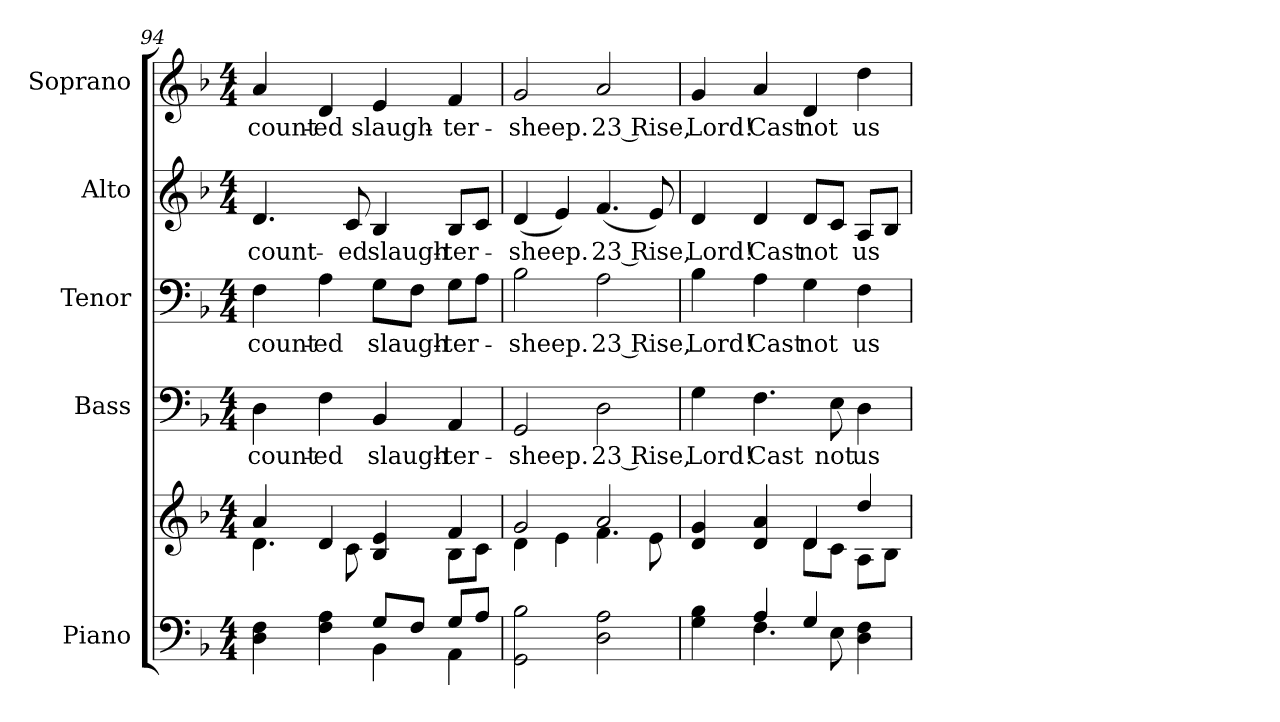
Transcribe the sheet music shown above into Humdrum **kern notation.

**kern	**kern	**kern	**text	**kern	**text	**kern	**text	**kern	**text
*part5	*part5	*part4	*part4	*part3	*part3	*part2	*part2	*part1	*part1
*staff6	*staff5	*staff4	*staff4	*staff3	*staff3	*staff2	*staff2	*staff1	*staff1
*I"Piano	*	*I"Bass	*	*I"Tenor	*	*I"Alto	*	*I"Soprano	*
*I'Pno.	*	*I'B.	*	*I'T.	*	*I'A.	*	*I'S.	*
*clefF4	*clefG2	*clefF4	*	*clefF4	*	*clefG2	*	*clefG2	*
*k[b-]	*k[b-]	*k[b-]	*	*k[b-]	*	*k[b-]	*	*k[b-]	*
*F:	*F:	*F:	*	*F:	*	*F:	*	*F:	*
*M4/4	*M4/4	*M4/4	*	*M4/4	*	*M4/4	*	*M4/4	*
=94	=94	=94	=94	=94	=94	=94	=94	=94	=94
*^	*^	*	*	*	*	*	*	*	*
!	!	!	!	!	!LO:LY:b:color=#000000	!	!	!	!	!	!
!	!	!	!	!	!	!	!LO:LY:b:color=#000000	!	!	!	!
!	!	!	!	!	!	!	!	!	!LO:LY:b:color=#000000	!	!
!	!	!	!	!	!	!	!	!	!	!	!LO:LY:b:color=#000000
4Di\ 4Fi	2ryy	4ai/	4.di\	4Di\	count-	4Fi\	count-	4.di/	count-	4ai/	count-
!	!	!	!	!	!LO:LY:b:color=#000000	!	!	!	!	!	!
!	!	!	!	!	!	!	!LO:LY:b:color=#000000	!	!	!	!
!	!	!	!	!	!	!	!	!	!	!	!LO:LY:b:color=#000000
4Fi\ 4Ai	.	4di/	.	4Fi\	-ed	4Ai\	-ed	.	.	4di/	-ed
!	!	!	!	!	!	!	!	!	!LO:LY:b:color=#000000	!	!
.	.	.	8ci\	.	.	.	.	8ci/	-ed	.	.
!	!	!	!	!	!LO:LY:b:color=#000000	!	!	!	!	!	!
!	!	!	!	!	!	!	!LO:LY:b:color=#000000	!	!	!	!
!	!	!	!	!	!	!	!	!	!LO:LY:b:color=#000000	!	!
!	!	!	!	!	!	!	!	!	!	!	!LO:LY:b:color=#000000
8Gi/L	4BB-i\	4B-i/ 4ei	4ryy	4BB-i/	slaugh-	8Gi\L	slaugh-	4B-i/	slaugh-	4ei/	slaugh-
8Fi/J	.	.	.	.	.	8Fi\J	.	.	.	.	.
!	!	!	!	!	!LO:LY:b:color=#000000	!	!	!	!	!	!
!	!	!	!	!	!	!	!LO:LY:b:color=#000000	!	!	!	!
!	!	!	!	!	!	!	!	!	!LO:LY:b:color=#000000	!	!
!	!	!	!	!	!	!	!	!	!	!	!LO:LY:b:color=#000000
8Gi/L	4AAi\	4fi/	8B-i\L	4AAi/	-ter-	8Gi\L	-ter-	8B-i/L	-ter-	4fi/	-ter-
8Ai/J	.	.	8ci\J	.	.	8Ai\J	.	8ci/J	.	.	.
*v	*v	*	*	*	*	*	*	*	*	*	*
=95	=95	=95	=95	=95	=95	=95	=95	=95	=95	=95
!	!	!	!	!LO:LY:b:color=#000000	!	!	!	!	!	!
!	!	!	!	!	!	!LO:LY:b:color=#000000	!	!	!	!
!	!	!	!	!	!	!	!	!LO:LY:b:color=#000000	!	!
!	!	!	!	!	!	!	!	!	!	!LO:LY:b:color=#000000
2GGi\ 2B-i	2gi/	4di\	2GGi/	-sheep.	2B-i\	-sheep.	(4di/	-sheep.	2gi/	-sheep.
.	.	4ei\	.	.	.	.	4ei/)	.	.	.
!	!	!	!	!LO:LY:b:color=#000000	!	!	!	!	!	!
!	!	!	!	!	!	!LO:LY:b:color=#000000	!	!	!	!
!	!	!	!	!	!	!	!	!LO:LY:b:color=#000000	!	!
!	!	!	!	!	!	!	!	!	!	!LO:LY:b:color=#000000
2Di\ 2Ai	2ai/	4.fi\	2Di\	23 Rise,	2Ai\	23 Rise,	(4.fi/	23 Rise,	2ai/	23 Rise,
.	.	8ei\	.	.	.	.	8ei/)	.	.	.
!!LO:PB:g=z
=96	=96	=96	=96	=96	=96	=96	=96	=96	=96	=96
*^	*	*	*	*	*	*	*	*	*	*
!	!	!	!	!	!LO:LY:b:color=#000000	!	!	!	!	!	!
!	!	!	!	!	!	!	!LO:LY:b:color=#000000	!	!	!	!
!	!	!	!	!	!	!	!	!	!LO:LY:b:color=#000000	!	!
!	!	!	!	!	!	!	!	!	!	!	!LO:LY:b:color=#000000
4Gi\ 4B-i	4ryy	4di/ 4gi	2ryy	4Gi\	Lord!	4B-i\	Lord!	4di/	Lord!	4gi/	Lord!
!	!	!	!	!	!LO:LY:b:color=#000000	!	!	!	!	!	!
!	!	!	!	!	!	!	!LO:LY:b:color=#000000	!	!	!	!
!	!	!	!	!	!	!	!	!	!LO:LY:b:color=#000000	!	!
!	!	!	!	!	!	!	!	!	!	!	!LO:LY:b:color=#000000
4Ai/	4.Fi\	4di/ 4ai	.	4.Fi\	Cast	4Ai\	Cast	4di/	Cast	4ai/	Cast
!	!	!	!	!	!	!	!LO:LY:b:color=#000000	!	!	!	!
!	!	!	!	!	!	!	!	!	!LO:LY:b:color=#000000	!	!
!	!	!	!	!	!	!	!	!	!	!	!LO:LY:b:color=#000000
4Gi/	.	4di/	8di\L	.	.	4Gi\	not	8di/L	not	4di/	not
!	!	!	!	!	!LO:LY:b:color=#000000	!	!	!	!	!	!
.	8Ei\	.	8ci\J	8Ei\	not	.	.	8ci/J	.	.	.
!	!	!	!	!	!LO:LY:b:color=#000000	!	!	!	!	!	!
!	!	!	!	!	!	!	!LO:LY:b:color=#000000	!	!	!	!
!	!	!	!	!	!	!	!	!	!LO:LY:b:color=#000000	!	!
!	!	!	!	!	!	!	!	!	!	!	!LO:LY:b:color=#000000
4Di\ 4Fi	4ryy	4ddi/	8Ai\L	4Di\	us	4Fi\	us	8Ai/L	us	4ddi\	us
.	.	.	8B-i\J	.	.	.	.	8B-i/J	.	.	.
*v	*v	*	*	*	*	*	*	*	*	*	*
*	*v	*v	*	*	*	*	*	*	*	*
=	=	=	=	=	=	=	=	=	=
*-	*-	*-	*-	*-	*-	*-	*-	*-	*-
